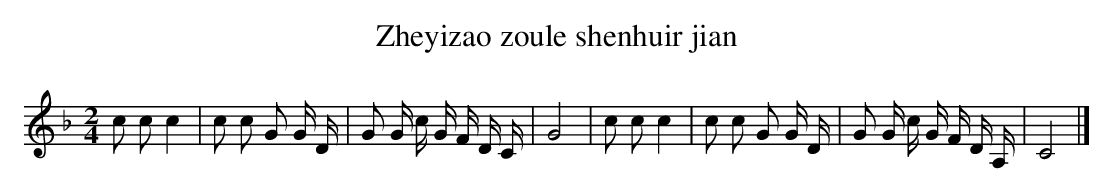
X:1
T: Zheyizao zoule shenhuir jian
L: 1/16
M: 2/4
K: F
c2 c2c4 [I:setbarnb 1]|
c2 c2 G2 G D |
G2 G c G F D C |
G8 |
c2 c2c4 |
c2 c2 G2 G D |
G2 G c G F D A, |
C8 |]
